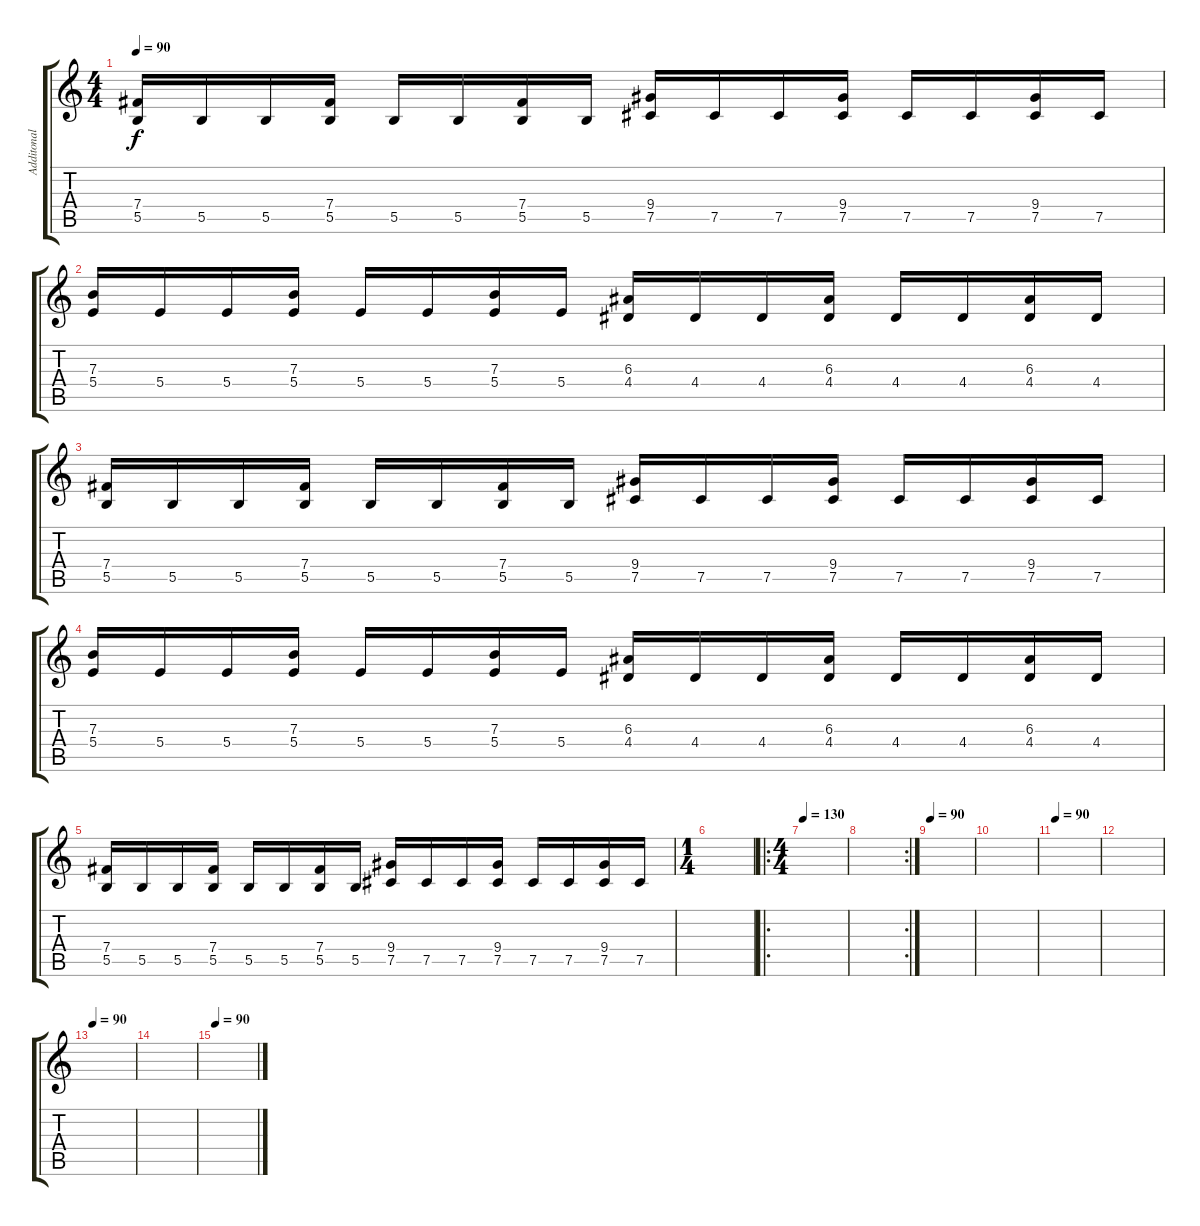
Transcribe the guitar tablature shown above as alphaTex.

\track ("Additonal Guitar" "Additonal ") {instrument distortionguitar}
\staff {score tabs}
\tuning (Db4 Ab3 E3 B2 Gb2 Db2) {hide}
\ts (4 4)
\tempo 90
\clef g2
\ks c
(7.4 5.5).16{dy f} 5.5.16 5.5.16 (7.4 5.5).16 5.5.16 5.5.16 (7.4 5.5).16 5.5.16 (9.4 7.5).16 7.5.16 7.5.16 (9.4 7.5).16 7.5.16 7.5.16 (9.4 7.5).16 7.5.16 |
(7.3 5.4).16 5.4.16 5.4.16 (7.3 5.4).16 5.4.16 5.4.16 (7.3 5.4).16 5.4.16 (6.3 4.4).16 4.4.16 4.4.16 (6.3 4.4).16 4.4.16 4.4.16 (6.3 4.4).16 4.4.16 |
(7.4 5.5).16 5.5.16 5.5.16 (7.4 5.5).16 5.5.16 5.5.16 (7.4 5.5).16 5.5.16 (9.4 7.5).16 7.5.16 7.5.16 (9.4 7.5).16 7.5.16 7.5.16 (9.4 7.5).16 7.5.16 |
(7.3 5.4).16 5.4.16 5.4.16 (7.3 5.4).16 5.4.16 5.4.16 (7.3 5.4).16 5.4.16 (6.3 4.4).16 4.4.16 4.4.16 (6.3 4.4).16 4.4.16 4.4.16 (6.3 4.4).16 4.4.16 |
(7.4 5.5).16 5.5.16 5.5.16 (7.4 5.5).16 5.5.16 5.5.16 (7.4 5.5).16 5.5.16 (9.4 7.5).16 7.5.16 7.5.16 (9.4 7.5).16 7.5.16 7.5.16 (9.4 7.5).16 7.5.16 |
\ts (1 4)
|
\ro
\ts (4 4)
\tempo 130
|
\rc 2
|
\tempo 90
|
|
\tempo 90
|
|
\tempo 90
|
|
\tempo 90
